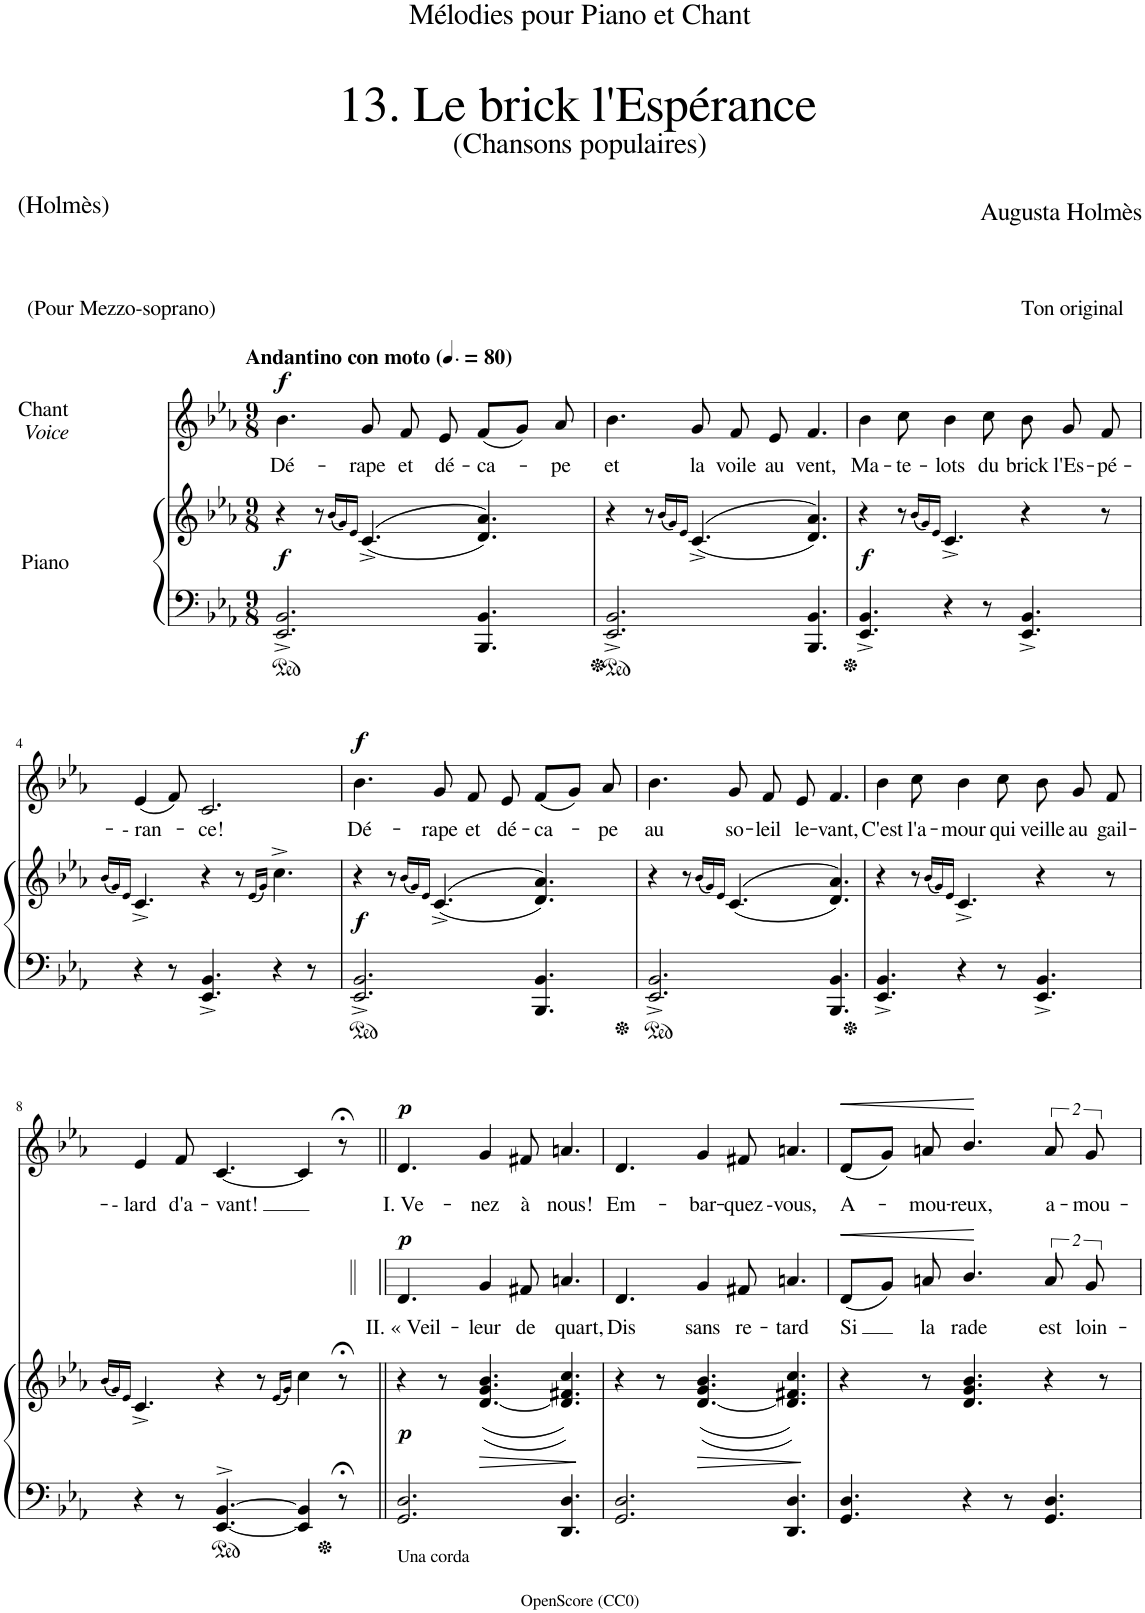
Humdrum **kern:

**kern	**kern	**dynam	**kern	**text	**dynam	**kern	**text	**dynam
*part3	*part3	*part3	*part2	*part2	*part2	*part1	*part1	*part1
*staff4	*staff3	*staff3/4	*staff2	*staff2	*staff2	*staff1	*staff1	*staff1
*I"Piano	*	*	*I"Chant Voice verse 2	*	*	*I"Chant Voice	*	*
*I'Pno	*	*	*	*	*	*	*	*
*	*	*	*stria5	*	*	*	*	*
*clefF4	*clefG2	*	*clefG2	*	*	*clefG2	*	*
*k[b-e-a-]	*k[b-e-a-]	*	*k[b-e-a-]	*	*	*k[b-e-a-]	*	*
*M9/8	*M9/8	*	*M9/8	*	*	*M9/8	*	*
*MM120	*MM120	*	*MM120	*	*	*MM120	*	*
=1	=1	=1	=1	=1	=1	=1	=1	=1
!	!	!	!	!	!	!LO:TX:a:B:t=Andantino con moto	!	!
!	!	!	!	!	!	!LO:TX:a:t=(Pour Mezzo-soprano)	!	!
!	!	!LO:DY:a=2	!	!	!	!	!LO:LY:b	!LO:DY:a
2.EE-/^ 2.BB-/^	4r	f	8%9r	.	.	4.b-\	Dé-	f
.	8r	.	.	.	.	.	.	.
.	(16qb-/LL	.	.	.	.	.	.	.
.	16qg/)	.	.	.	.	.	.	.
.	16qe-/JJ	.	.	.	.	.	.	.
!	!	!	!	!	!	!	!LO:LY:b	!
.	((>4.c^/	.	.	.	.	8g/	-rape	.
!	!	!	!	!	!	!	!LO:LY:b	!
.	.	.	.	.	.	8f/	et	.
!	!	!	!	!	!	!	!LO:LY:b	!
.	.	.	.	.	.	8e-/	dé-	.
!	!	!	!	!	!	!	!LO:LY:b	!
4.BBB-/ 4.BB-/	4.d/ 4.a-/))	.	.	.	.	(8f/L	-ca-	.
.	.	.	.	.	.	8g/J)	.	.
!	!	!	!	!	!	!	!LO:LY:b	!
.	.	.	.	.	.	8a-/	-pe	.
=2	=2	=2	=2	=2	=2	=2	=2	=2
!	!	!	!	!	!	!	!LO:LY:b	!
2.EE-/^ 2.BB-/^	4r	.	8%9r	.	.	4.b-\	et	.
.	8r	.	.	.	.	.	.	.
.	(16qb-/LL	.	.	.	.	.	.	.
.	16qg/)	.	.	.	.	.	.	.
.	16qe-/JJ	.	.	.	.	.	.	.
!	!	!	!	!	!	!	!LO:LY:b	!
.	((>4.c^/	.	.	.	.	8g/	la	.
!	!	!	!	!	!	!	!LO:LY:b	!
.	.	.	.	.	.	8f/	voile	.
!	!	!	!	!	!	!	!LO:LY:b	!
.	.	.	.	.	.	8e-/	au	.
!	!	!	!	!	!	!	!LO:LY:b	!
4.BBB-/ 4.BB-/	4.d/ 4.a-/))	.	.	.	.	4.f/	vent,	.
=3	=3	=3	=3	=3	=3	=3	=3	=3
!	!	!LO:DY:a=2	!	!	!	!	!LO:LY:b	!
4.EE-/^ 4.BB-/^	4r	f	8%9r	.	.	4b-\	Ma-	.
!	!	!	!	!	!	!	!LO:LY:b	!
.	8r	.	.	.	.	8cc\	-te-	.
.	(16qb-/LL	.	.	.	.	.	.	.
.	16qg/)	.	.	.	.	.	.	.
.	16qe-/JJ	.	.	.	.	.	.	.
!	!	!	!	!	!	!	!LO:LY:b	!
4r	4.c^/	.	.	.	.	4b-\	-lots	.
!	!	!	!	!	!	!	!LO:LY:b	!
8r	.	.	.	.	.	8cc\	du	.
!	!	!	!	!	!	!LO:TX:a:t=Ton original	!	!
!	!	!	!	!	!	!	!LO:LY:b	!
4.EE-/^ 4.BB-/^	4r	.	.	.	.	8b-\	brick	.
!	!	!	!	!	!	!	!LO:LY:b	!
.	.	.	.	.	.	8g/	l'Es-	.
!	!	!	!	!	!	!	!LO:LY:b	!
.	8r	.	.	.	.	8f/	-pé-	.
!!LO:LB:g=z
=4	=4	=4	=4	=4	=4	=4	=4	=4
.	(16qb-/LL	.	.	.	.	.	.	.
.	16qg/)	.	.	.	.	.	.	.
.	16qe-/JJ	.	.	.	.	.	.	.
!	!	!	!	!	!	!	!LO:LY:b	!
4r	4.c^/	.	8%9r	.	.	(4e-/	-- ran-	.
8r	.	.	.	.	.	8f/)	.	.
!	!	!	!	!	!	!	!LO:LY:b	!
4.EE-/^ 4.BB-/^	4r	.	.	.	.	2.c/	-ce!	.
.	8r	.	.	.	.	.	.	.
.	(16qe-/LL	.	.	.	.	.	.	.
.	16qg/JJ)	.	.	.	.	.	.	.
4r	4.cc^\	.	.	.	.	.	.	.
8r	.	.	.	.	.	.	.	.
=5	=5	=5	=5	=5	=5	=5	=5	=5
!	!	!LO:DY:a=2	!	!	!	!	!LO:LY:b	!LO:DY:a
2.EE-/^ 2.BB-/^	4r	f	8%9r	.	.	4.b-\	Dé-	f
.	8r	.	.	.	.	.	.	.
.	(16qb-/LL	.	.	.	.	.	.	.
.	16qg/)	.	.	.	.	.	.	.
.	16qe-/JJ	.	.	.	.	.	.	.
!	!	!	!	!	!	!	!LO:LY:b	!
.	((>4.c^/	.	.	.	.	8g/	-rape	.
!	!	!	!	!	!	!	!LO:LY:b	!
.	.	.	.	.	.	8f/	et	.
!	!	!	!	!	!	!	!LO:LY:b	!
.	.	.	.	.	.	8e-/	dé-	.
!	!	!	!	!	!	!	!LO:LY:b	!
4.BBB-/ 4.BB-/	4.d/ 4.a-/))	.	.	.	.	(8f/L	-ca-	.
.	.	.	.	.	.	8g/J)	.	.
!	!	!	!	!	!	!	!LO:LY:b	!
.	.	.	.	.	.	8a-/	-pe	.
=6	=6	=6	=6	=6	=6	=6	=6	=6
!	!	!	!	!	!	!	!LO:LY:b	!
2.EE-/^ 2.BB-/^	4r	.	8%9r	.	.	4.b-\	au	.
.	8r	.	.	.	.	.	.	.
.	(16qb-/LL	.	.	.	.	.	.	.
.	16qg/)	.	.	.	.	.	.	.
.	16qe-/JJ	.	.	.	.	.	.	.
!	!	!	!	!	!	!	!LO:LY:b	!
.	((>4.c/	.	.	.	.	8g/	so-	.
!	!	!	!	!	!	!	!LO:LY:b	!
.	.	.	.	.	.	8f/	-leil	.
!	!	!	!	!	!	!	!LO:LY:b	!
.	.	.	.	.	.	8e-/	le-	.
!	!	!	!	!	!	!	!LO:LY:b	!
4.BBB-/ 4.BB-/	4.d/ 4.a-/))	.	.	.	.	4.f/	-vant,	.
=7	=7	=7	=7	=7	=7	=7	=7	=7
!	!	!	!	!	!	!	!LO:LY:b	!
4.EE-/^ 4.BB-/^	4r	.	8%9r	.	.	4b-\	C'est	.
!	!	!	!	!	!	!	!LO:LY:b	!
.	8r	.	.	.	.	8cc\	l'a-	.
.	(16qb-/LL	.	.	.	.	.	.	.
.	16qg/)	.	.	.	.	.	.	.
.	16qe-/JJ	.	.	.	.	.	.	.
!	!	!	!	!	!	!	!LO:LY:b	!
4r	4.c^/	.	.	.	.	4b-\	-mour	.
!	!	!	!	!	!	!	!LO:LY:b	!
8r	.	.	.	.	.	8cc\	qui	.
!	!	!	!	!	!	!	!LO:LY:b	!
4.EE-/^ 4.BB-/^	4r	.	.	.	.	8b-\	veille	.
!	!	!	!	!	!	!	!LO:LY:b	!
.	.	.	.	.	.	8g/	au	.
!	!	!	!	!	!	!	!LO:LY:b	!
.	8r	.	.	.	.	8f/	gail-	.
!!LO:LB:g=z
=8	=8	=8	=8	=8	=8	=8	=8	=8
.	(16qb-/LL	.	.	.	.	.	.	.
.	16qg/)	.	.	.	.	.	.	.
.	16qe-/JJ	.	.	.	.	.	.	.
!	!	!	!	!	!	!	!LO:LY:b	!
4r	4.c^/	.	8%9r	.	.	4e-/	-- lard	.
!	!	!	!	!	!	!	!LO:LY:b	!
8r	.	.	.	.	.	8f/	d'a-	.
!	!	!	!	!	!	!	!LO:LY:b	!
[4.EE-/^> [4.BB-/^>	4r	.	.	.	.	[4.c/	-vant!	.
.	8r	.	.	.	.	.	.	.
.	(16qe-/LL	.	.	.	.	.	.	.
.	16qg/JJ)	.	.	.	.	.	.	.
4EE-/] 4BB-/]	4cc\	.	.	.	.	4c/]	.	.
8r;<	8r;<	.	.	.	.	8r;<	.	.
=9||	=9||	=9||	=9||	=9||	=9||	=9||	=9||	=9||
!LO:TX:b:t=Una corda	!	!	!	!	!	!	!	!
!	!	!LO:DY:a=2	!	!LO:LY:b	!LO:DY:a	!	!LO:LY:b	!LO:DY:a
2.GG/ 2.D/	4r	p	4.d/	II. « Veil-	p	4.d/	I. Ve-	p
.	8r	.	.	.	.	.	.	.
!	!	!LO:HP:b	!	!LO:LY:b	!	!	!LO:LY:b	!
.	(([4.d/ 4.g/ 4.b-/	>	4g/	-leur	.	4g/	-nez	.
!	!	!	!	!LO:LY:b	!	!	!LO:LY:b	!
.	.	.	8f#X/	de	.	8f#X/	à	.
!	!	!	!	!LO:LY:b	!	!	!LO:LY:b	!
4.DD/ 4.D/	4.d/] 4.f#X/ 4.cc/))	.	4.an/	quart,	.	4.an/	nous!	.
.	.	]	.	.	.	.	.	.
=10	=10	=10	=10	=10	=10	=10	=10	=10
!	!	!	!	!LO:LY:b	!	!	!LO:LY:b	!
2.GG/ 2.D/	4r	.	4.d/	Dis	.	4.d/	Em-	.
.	8r	.	.	.	.	.	.	.
!	!	!LO:HP:b	!	!LO:LY:b	!	!	!LO:LY:b	!
.	(([4.d/ 4.g/ 4.b-/	>	4g/	sans	.	4g/	-bar-	.
!	!	!	!	!LO:LY:b	!	!	!LO:LY:b	!
.	.	.	8f#X/	re-	.	8f#X/	-quez	.
!	!	!	!	!LO:LY:b	!	!	!LO:LY:b	!
4.DD/ 4.D/	4.d/] 4.f#X/ 4.cc/))	.	4.an/	-tard	.	4.an/	-vous,	.
.	.	]	.	.	.	.	.	.
=11	=11	=11	=11	=11	=11	=11	=11	=11
!	!	!	!	!LO:LY:b	!LO:HP:b	!	!LO:LY:b	!LO:HP:b
4.GG/ 4.D/	4r	.	(8d/L	Si	<	(8d/L	A-	<
.	.	.	8g/J)	.	.	8g/J)	.	.
!	!	!	!	!LO:LY:b	!	!	!LO:LY:b	!
.	8r	.	8an/	la	.	8an/	-mou-	.
!	!	!	!	!LO:LY:b	!	!	!LO:LY:b	!
4r	4.d/ 4.g/ 4.b-/	.	4.b-/	rade	[	4.b-/	-reux,	[
8r	.	.	.	.	.	.	.	.
!	!	!	!	!LO:LY:b	!	!	!LO:LY:b	!
4.GG/ 4.D/	4r	.	16%3a/	est	.	16%3a/	a-	.
!	!	!	!	!LO:LY:b	!	!	!LO:LY:b	!
.	.	.	16%3g/	loin-	.	16%3g/	-mou-	.
.	8r	.	.	.	.	.	.	.
=	=	=	=	=	=	=	=	=
*-	*-	*-	*-	*-	*-	*-	*-	*-
